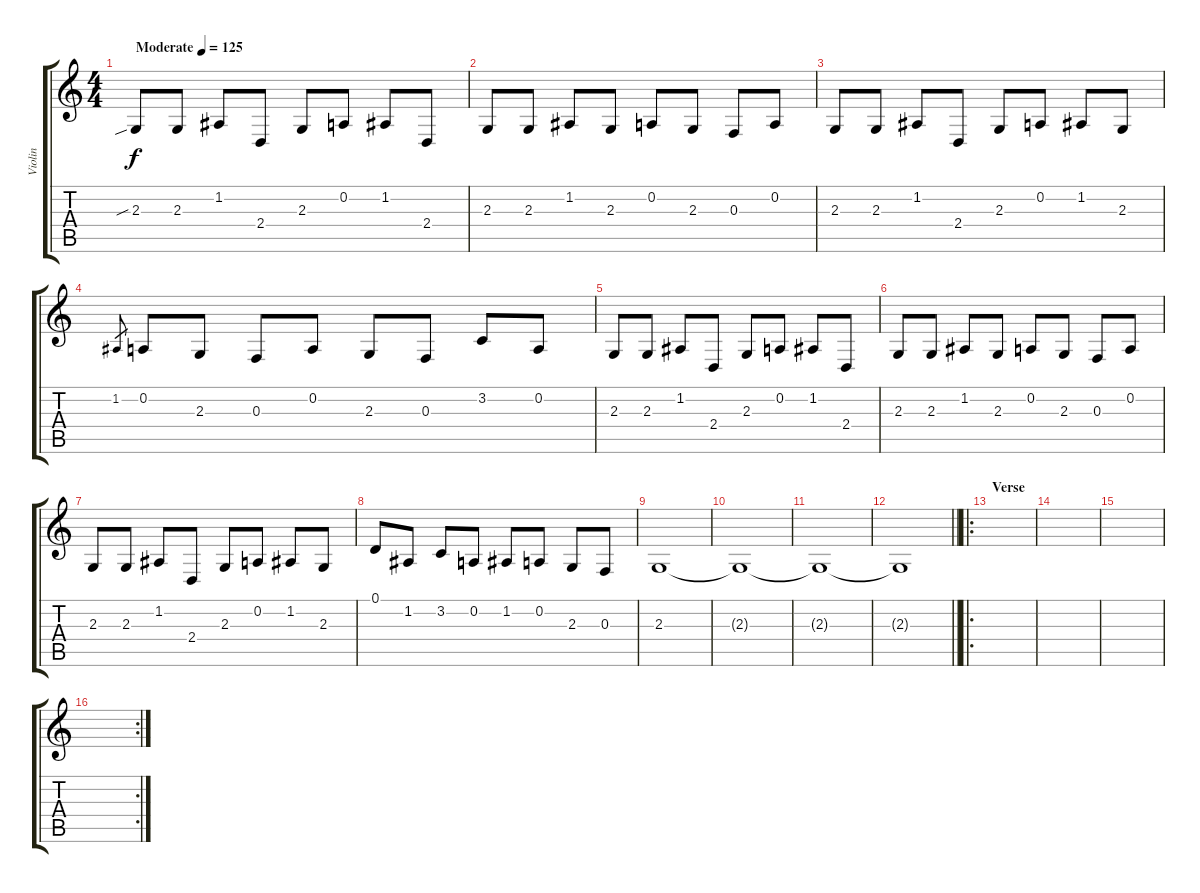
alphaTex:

\track ("Violin" "Violin") {instrument violin}
\staff {score tabs}
\tuning (D4 A3 F3 C3 G2 D2) {hide}
\ts (4 4)
\tempo (125 "Moderate")
\clef g2
\ks c
2.3{sib}.8{dy f instrument violin} 2.3.8 1.2.8 2.4.8 2.3.8 0.2.8 1.2.8 2.4.8 |
2.3.8 2.3.8 1.2.8 2.3.8 0.2.8 2.3.8 0.3.8 0.2.8 |
2.3.8 2.3.8 1.2.8 2.4.8 2.3.8 0.2.8 1.2.8 2.3.8 |
1.2.8{gr} 0.2.8 2.3.8 0.3.8 0.2.8 2.3.8 0.3.8 3.2.8 0.2.8 |
2.3.8 2.3.8 1.2.8 2.4.8 2.3.8 0.2.8 1.2.8 2.4.8 |
2.3.8 2.3.8 1.2.8 2.3.8 0.2.8 2.3.8 0.3.8 0.2.8 |
2.3.8 2.3.8 1.2.8 2.4.8 2.3.8 0.2.8 1.2.8 2.3.8 |
0.1.8 1.2.8 3.2.8 0.2.8 1.2.8 0.2.8 2.3.8 0.3.8 |
2.3.1 |
2.3{t}.1 |
2.3{t}.1 |
\barLineRight lightlight
2.3{t}.1 |
\ro
\section ("" "Verse")
|
|
|
\rc 2
